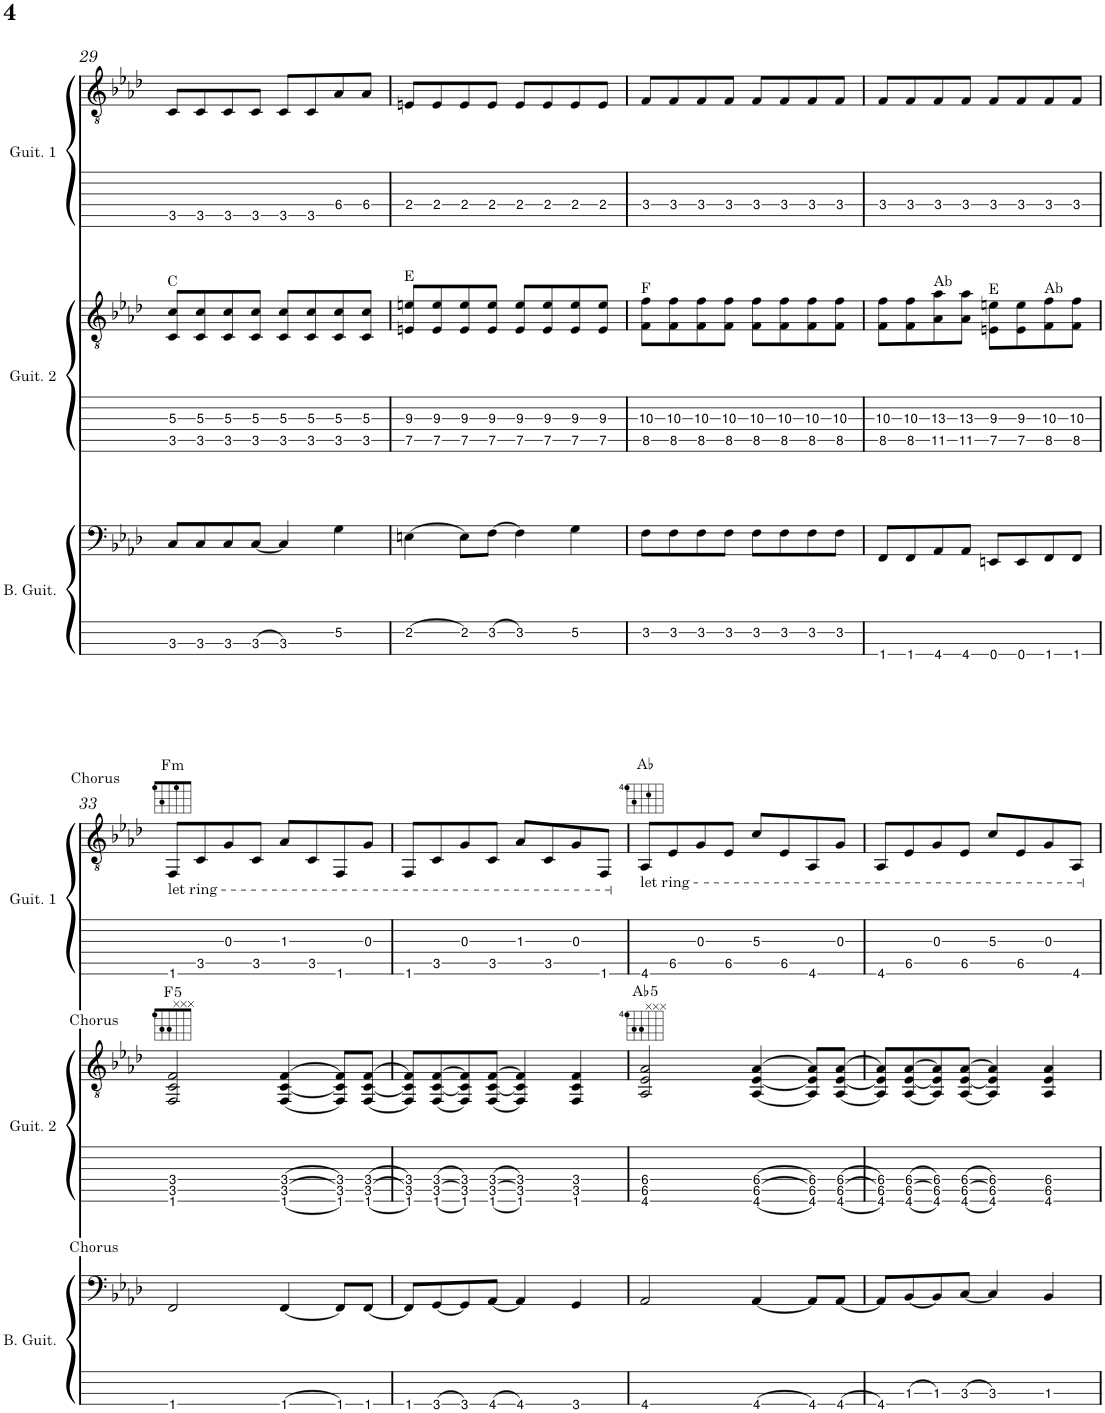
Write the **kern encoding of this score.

**kern	**kern	**kern	**kern	**harte	**kern	**kern	**harte
*part3	*part3	*part2	*part2	*part2	*part1	*part1	*part1
*staff6	*staff5	*staff4	*staff3	*	*staff2	*staff1	*
*I"Bass Guitar	*	*I"Guitar 2	*	*	*I"Guitar 1	*	*
*I'B. Guit.	*	*I'Guit. 2	*	*	*I'Guit. 1	*	*
!!LO:PB:g=z
*	*clefF4	*	*clefGv2	*	*	*clefGv2	*
*Trd7c12	*Trd7c12	*	*	*	*	*	*
*k[b-e-a-d-]	*k[b-e-a-d-]	*k[b-e-a-d-]	*k[b-e-a-d-]	*	*k[b-e-a-d-]	*k[b-e-a-d-]	*
*M4/4	*M4/4	*M4/4	*M4/4	*	*M4/4	*M4/4	*
=29	=29	=29	=29	=29	=29	=29	=29
!	!	!	!LO:TX:a:t=C	!	!	!	!
8CL	8C/L	8C\ 8c\L	8C/ 8c/L	.	8CL	8C/L	.
8CJ	8C/	8C\ 8c\J	8C/ 8c/	.	8CJ	8C/	.
8CL	8C/	8C\ 8c\L	8C/ 8c/	.	8CL	8C/	.
[8CJ	[8C/J	8C\ 8c\J	8C/ 8c/J	.	8CJ	8C/J	.
4C]	4C/]	8C\ 8c\L	8C/ 8c/L	.	8CL	8C/L	.
.	.	8C\ 8c\J	8C/ 8c/	.	8CJ	8C/	.
4G	4G\	8C\ 8c\L	8C/ 8c/	.	8A-L	8A-/	.
.	.	8C\ 8c\J	8C/ 8c/J	.	8A-J	8A-/J	.
=30	=30	=30	=30	=30	=30	=30	=30
!	!	!	!LO:TX:a:t=E	!	!	!	!
[4En	[4En\	8En\ 8en\L	8En/ 8en/L	.	8EnL	8En/L	.
.	.	8E\ 8e\J	8E/ 8e/	.	8EJ	8E/	.
8EL]	8E\L]	8E\ 8e\L	8E/ 8e/	.	8EL	8E/	.
[8FJ	[8F\J	8E\ 8e\J	8E/ 8e/J	.	8EJ	8E/J	.
4F]	4F\]	8E\ 8e\L	8E/ 8e/L	.	8EL	8E/L	.
.	.	8E\ 8e\J	8E/ 8e/	.	8EJ	8E/	.
4G	4G\	8E\ 8e\L	8E/ 8e/	.	8EL	8E/	.
.	.	8E\ 8e\J	8E/ 8e/J	.	8EJ	8E/J	.
=31	=31	=31	=31	=31	=31	=31	=31
!	!	!	!LO:TX:a:t=F	!	!	!	!
8FL	8F\L	8F\ 8f\L	8F\ 8f\L	.	8FL	8F/L	.
8FJ	8F\	8F\ 8f\J	8F\ 8f\	.	8FJ	8F/	.
8FL	8F\	8F\ 8f\L	8F\ 8f\	.	8FL	8F/	.
8FJ	8F\J	8F\ 8f\J	8F\ 8f\J	.	8FJ	8F/J	.
8FL	8F\L	8F\ 8f\L	8F\ 8f\L	.	8FL	8F/L	.
8FJ	8F\	8F\ 8f\J	8F\ 8f\	.	8FJ	8F/	.
8FL	8F\	8F\ 8f\L	8F\ 8f\	.	8FL	8F/	.
8FJ	8F\J	8F\ 8f\J	8F\ 8f\J	.	8FJ	8F/J	.
=32	=32	=32	=32	=32	=32	=32	=32
8FFL	8FF/L	8F\ 8f\L	8F\ 8f\L	.	8FL	8F/L	.
8FFJ	8FF/	8F\ 8f\J	8F\ 8f\	.	8FJ	8F/	.
!	!	!	!LO:TX:a:t=Ab	!	!	!	!
8AA-L	8AA-/	8A-\ 8a-\L	8A-\ 8a-\	.	8FL	8F/	.
8AA-J	8AA-/J	8A-\ 8a-\J	8A-\ 8a-\J	.	8FJ	8F/J	.
!	!	!	!LO:TX:a:t=E	!	!	!	!
8EEnL	8EEn/L	8En\ 8en\L	8En\ 8en\L	.	8FL	8F/L	.
8EEJ	8EE/	8E\ 8e\J	8E\ 8e\	.	8FJ	8F/	.
!	!	!	!LO:TX:a:t=Ab	!	!	!	!
8FFL	8FF/	8F\ 8f\L	8F\ 8f\	.	8FL	8F/	.
8FFJ	8FF/J	8F\ 8f\J	8F\ 8f\J	.	8FJ	8F/J	.
!!LO:LB:g=z
=33	=33	=33	=33	=33	=33	=33	=33
!	!	!	!	!	!	!LO:TX:a:t=Chorus	!
!	!	!	!	!	!	!LO:TX:b:t=let ring	!
!	!	!	!LO:TX:a:t=Chorus	!	!	!	!
!	!LO:TX:a:t=Chorus	!	!	!LO:H:kt=5	!	!	!LO:H:kt=m
2FF	2FF/	2FF 2C 2F	2FF/ 2C/ 2F/	F:(1,5)	8FFL	8FF/L	F:min
.	.	.	.	.	8CJ	8C/	.
.	.	.	.	.	8GL	8G/	.
.	.	.	.	.	8CJ	8C/J	.
[4FF	[4FF/	[4FF [4C [4F	[4FF/ [4C/ [4F/	.	8A-L	8A-/L	.
.	.	.	.	.	8CJ	8C/	.
8FFL]	8FF/L]	8FF]\ 8C]\ 8F]\L	8FF/] 8C/] 8F/]L	.	8FFL	8FF/	.
8FFJ	[8FF/J	[8FF\ [8C\ [8F\J	[8FF/ [8C/ [8F/J	.	8GJ	8G/J	.
=34	=34	=34	=34	=34	=34	=34	=34
8FFL	8FF/L]	8FF]\ 8C]\ 8F]\L	8FF/] 8C/] 8F/]L	.	8FFL	8FF/L	.
[8GGJ	[8GG/	[8FF\ [8C\ [8F\J	[8FF/ [8C/ [8F/	.	8CJ	8C/	.
8GGL]	8GG/]	8FF]\ 8C]\ 8F]\L	8FF/] 8C/] 8F/]	.	8GL	8G/	.
[8AA-J	[8AA-/J	[8FF\ [8C\ [8F\J	[8FF/ [8C/ [8F/J	.	8CJ	8C/J	.
4AA-]	4AA-/]	4FF] 4C] 4F]	4FF/] 4C/] 4F/]	.	8A-L	8A-/L	.
.	.	.	.	.	8CJ	8C/	.
4GG	4GG/	4FF 4C 4F	4FF/ 4C/ 4F/	.	8GL	8G/	.
.	.	.	.	.	8FFJ	8FF/J	.
=35	=35	=35	=35	=35	=35	=35	=35
!	!	!	!	!LO:H:kt=5	!	!LO:TX:b:t=let ring	!
2AA-	2AA-/	2AA- 2E- 2A-	2AA-/ 2E-/ 2A-/	Ab:(1,5)	8AA-L	8AA-/L	Ab:maj
.	.	.	.	.	8E-J	8E-/	.
.	.	.	.	.	8GL	8G/	.
.	.	.	.	.	8E-J	8E-/J	.
[4AA-	[4AA-/	[4AA- [4E- [4A-	[4AA-/ [4E-/ [4A-/	.	8cL	8c/L	.
.	.	.	.	.	8E-J	8E-/	.
8AA-L]	8AA-/L]	8AA-]\ 8E-]\ 8A-]\L	8AA-/] 8E-/] 8A-/]L	.	8AA-L	8AA-/	.
[8AA-J	[8AA-/J	[8AA-\ [8E-\ [8A-\J	[8AA-/ [8E-/ [8A-/J	.	8GJ	8G/J	.
=36	=36	=36	=36	=36	=36	=36	=36
8AA-L]	8AA-/L]	8AA-]\ 8E-]\ 8A-]\L	8AA-/] 8E-/] 8A-/]L	.	8AA-L	8AA-/L	.
[8BB-J	[8BB-/	[8AA-\ [8E-\ [8A-\J	[8AA-/ [8E-/ [8A-/	.	8E-J	8E-/	.
8BB-L]	8BB-/]	8AA-]\ 8E-]\ 8A-]\L	8AA-/] 8E-/] 8A-/]	.	8GL	8G/	.
[8CJ	[8C/J	[8AA-\ [8E-\ [8A-\J	[8AA-/ [8E-/ [8A-/J	.	8E-J	8E-/J	.
4C]	4C/]	4AA-] 4E-] 4A-]	4AA-/] 4E-/] 4A-/]	.	8cL	8c/L	.
.	.	.	.	.	8E-J	8E-/	.
4BB-	4BB-/	4AA- 4E- 4A-	4AA-/ 4E-/ 4A-/	.	8GL	8G/	.
.	.	.	.	.	8AA-J	8AA-/J	.
=	=	=	=	=	=	=	=
*-	*-	*-	*-	*-	*-	*-	*-
